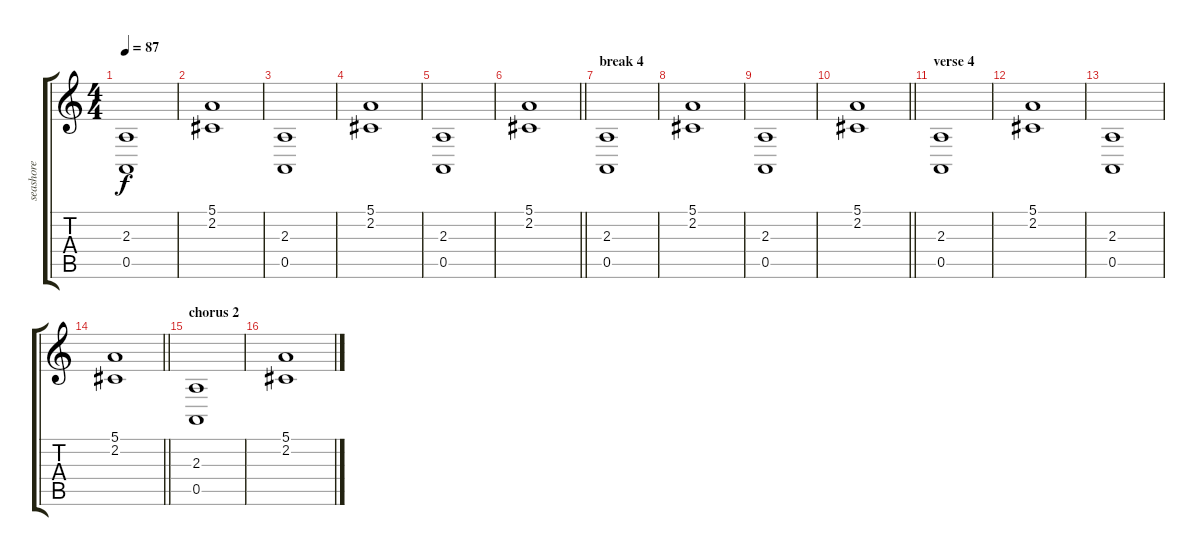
\track ("seashore" "seashore") {instrument seashore}
\staff {score tabs}
\tuning (E4 B3 G3 D3 A2 E2) {hide}
\ts (4 4)
\tempo 87
\clef g2
\ks c
(2.3 0.5).1{dy f} |
(5.1 2.2).1 |
(2.3 0.5).1 |
(5.1 2.2).1 |
(2.3 0.5).1 |
\barLineRight lightlight
(5.1 2.2).1 |
\section ("" "break 4")
(2.3 0.5).1 |
(5.1 2.2).1 |
(2.3 0.5).1 |
\barLineRight lightlight
(5.1 2.2).1 |
\section ("" "verse 4")
(2.3 0.5).1 |
(5.1 2.2).1 |
(2.3 0.5).1 |
\barLineRight lightlight
(5.1 2.2).1 |
\section ("" "chorus 2")
(2.3 0.5).1 |
(5.1 2.2).1
